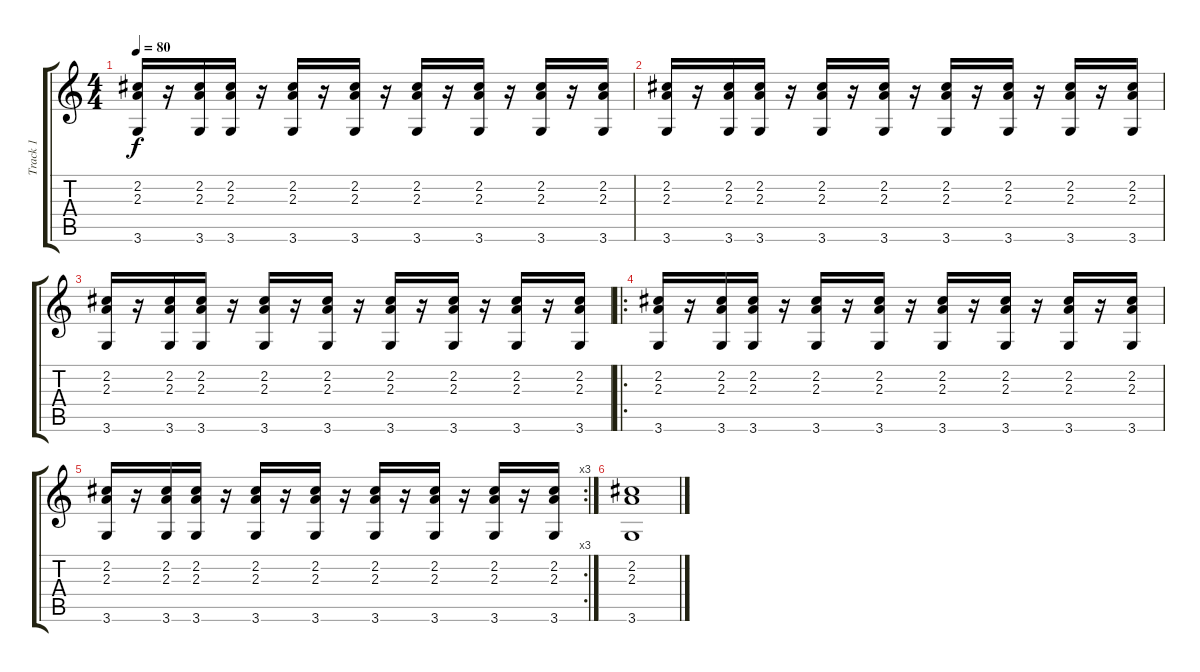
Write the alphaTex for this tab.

\track ("Track 1" "Track 1") {instrument electricguitarjazz}
\staff {score tabs}
\tuning (E4 B3 G3 D3 A2 E2) {hide}
\ts (4 4)
\tempo 80
\clef g2
\ks c
(2.2 2.3 3.6).16{dy f} r.16 (2.2 2.3 3.6).16 (2.2 2.3 3.6).16 r.16 (2.2 2.3 3.6).16 r.16 (2.2 2.3 3.6).16 r.16 (2.2 2.3 3.6).16 r.16 (2.2 2.3 3.6).16 r.16 (2.2 2.3 3.6).16 r.16 (2.2 2.3 3.6).16 |
(2.2 2.3 3.6).16 r.16 (2.2 2.3 3.6).16 (2.2 2.3 3.6).16 r.16 (2.2 2.3 3.6).16 r.16 (2.2 2.3 3.6).16 r.16 (2.2 2.3 3.6).16 r.16 (2.2 2.3 3.6).16 r.16 (2.2 2.3 3.6).16 r.16 (2.2 2.3 3.6).16 |
(2.2 2.3 3.6).16 r.16 (2.2 2.3 3.6).16 (2.2 2.3 3.6).16 r.16 (2.2 2.3 3.6).16 r.16 (2.2 2.3 3.6).16 r.16 (2.2 2.3 3.6).16 r.16 (2.2 2.3 3.6).16 r.16 (2.2 2.3 3.6).16 r.16 (2.2 2.3 3.6).16 |
\ro
(2.2 2.3 3.6).16 r.16 (2.2 2.3 3.6).16 (2.2 2.3 3.6).16 r.16 (2.2 2.3 3.6).16 r.16 (2.2 2.3 3.6).16 r.16 (2.2 2.3 3.6).16 r.16 (2.2 2.3 3.6).16 r.16 (2.2 2.3 3.6).16 r.16 (2.2 2.3 3.6).16 |
\rc 3
(2.2 2.3 3.6).16 r.16 (2.2 2.3 3.6).16 (2.2 2.3 3.6).16 r.16 (2.2 2.3 3.6).16 r.16 (2.2 2.3 3.6).16 r.16 (2.2 2.3 3.6).16 r.16 (2.2 2.3 3.6).16 r.16 (2.2 2.3 3.6).16 r.16 (2.2 2.3 3.6).16 |
(2.2 2.3 3.6).1
